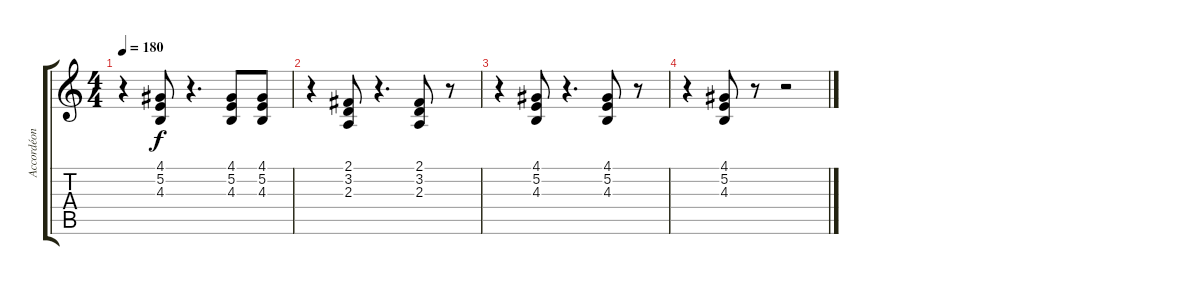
\track ("Accordéon" "Accordéon") {instrument accordion}
\staff {score tabs}
\tuning (E4 B3 G3 D3 A2 E2) {hide}
\ts (4 4)
\tempo 180
\clef g2
\ks c
r.4{dy f} (4.1 5.2 4.3).8 r.4{d} (4.1 5.2 4.3).8 (4.1 5.2 4.3).8 |
r.4 (2.1 3.2 2.3).8 r.4{d} (2.1 3.2 2.3).8 r.8 |
r.4 (4.1 5.2 4.3).8 r.4{d} (4.1 5.2 4.3).8 r.8 |
r.4 (4.1 5.2 4.3).8 r.8 r.2
